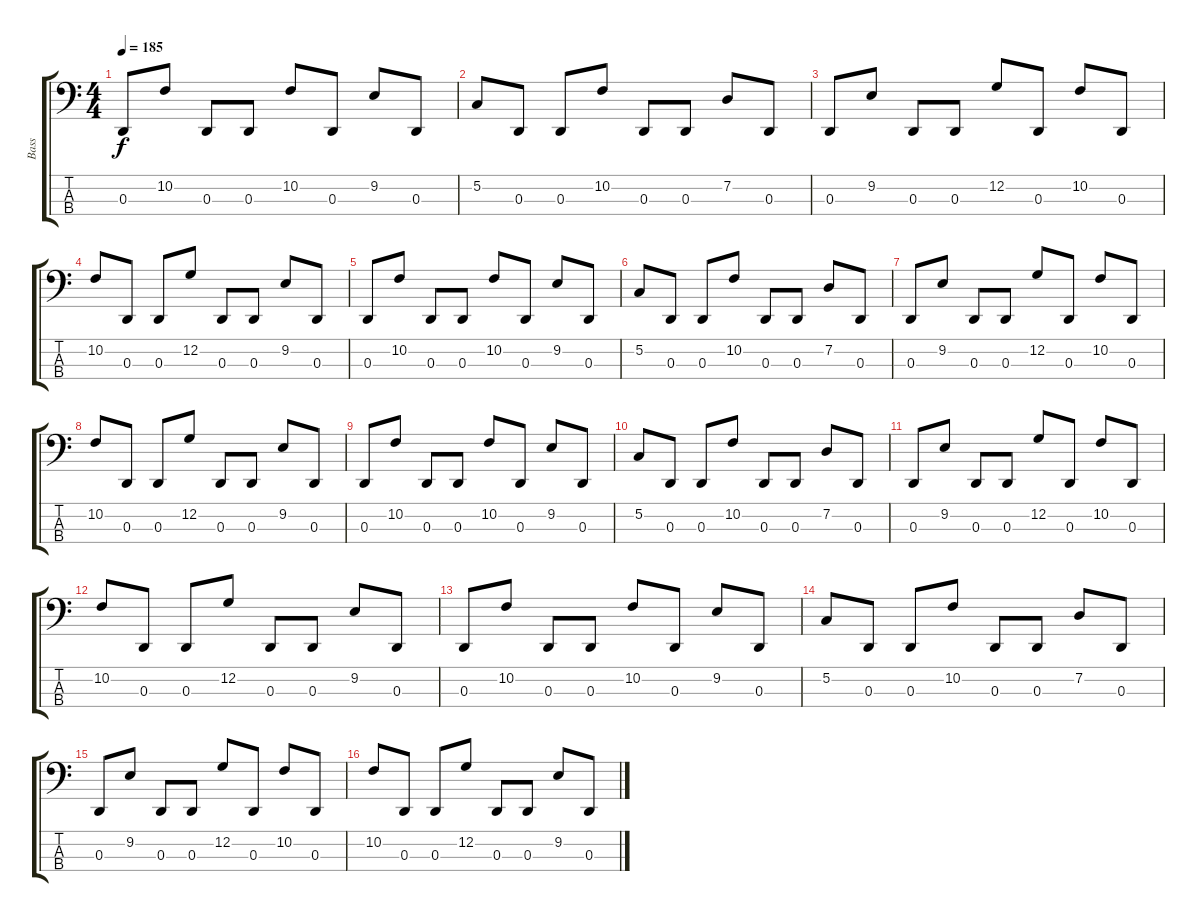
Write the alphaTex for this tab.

\track ("Bass" "Bass") {instrument electricbasspick}
\staff {score tabs}
\tuning (C2 G1 D1 A0) {hide}
\ts (4 4)
\tempo 185
\clef f4
\ks c
0.3.8{dy f} 10.2.8 0.3.8 0.3.8 10.2.8 0.3.8 9.2.8 0.3.8 |
5.2.8 0.3.8 0.3.8 10.2.8 0.3.8 0.3.8 7.2.8 0.3.8 |
0.3.8 9.2.8 0.3.8 0.3.8 12.2.8 0.3.8 10.2.8 0.3.8 |
10.2.8 0.3.8 0.3.8 12.2.8 0.3.8 0.3.8 9.2.8 0.3.8 |
0.3.8 10.2.8 0.3.8 0.3.8 10.2.8 0.3.8 9.2.8 0.3.8 |
5.2.8 0.3.8 0.3.8 10.2.8 0.3.8 0.3.8 7.2.8 0.3.8 |
0.3.8 9.2.8 0.3.8 0.3.8 12.2.8 0.3.8 10.2.8 0.3.8 |
10.2.8 0.3.8 0.3.8 12.2.8 0.3.8 0.3.8 9.2.8 0.3.8 |
0.3.8 10.2.8 0.3.8 0.3.8 10.2.8 0.3.8 9.2.8 0.3.8 |
5.2.8 0.3.8 0.3.8 10.2.8 0.3.8 0.3.8 7.2.8 0.3.8 |
0.3.8 9.2.8 0.3.8 0.3.8 12.2.8 0.3.8 10.2.8 0.3.8 |
10.2.8 0.3.8 0.3.8 12.2.8 0.3.8 0.3.8 9.2.8 0.3.8 |
0.3.8 10.2.8 0.3.8 0.3.8 10.2.8 0.3.8 9.2.8 0.3.8 |
5.2.8 0.3.8 0.3.8 10.2.8 0.3.8 0.3.8 7.2.8 0.3.8 |
0.3.8 9.2.8 0.3.8 0.3.8 12.2.8 0.3.8 10.2.8 0.3.8 |
10.2.8 0.3.8 0.3.8 12.2.8 0.3.8 0.3.8 9.2.8 0.3.8
